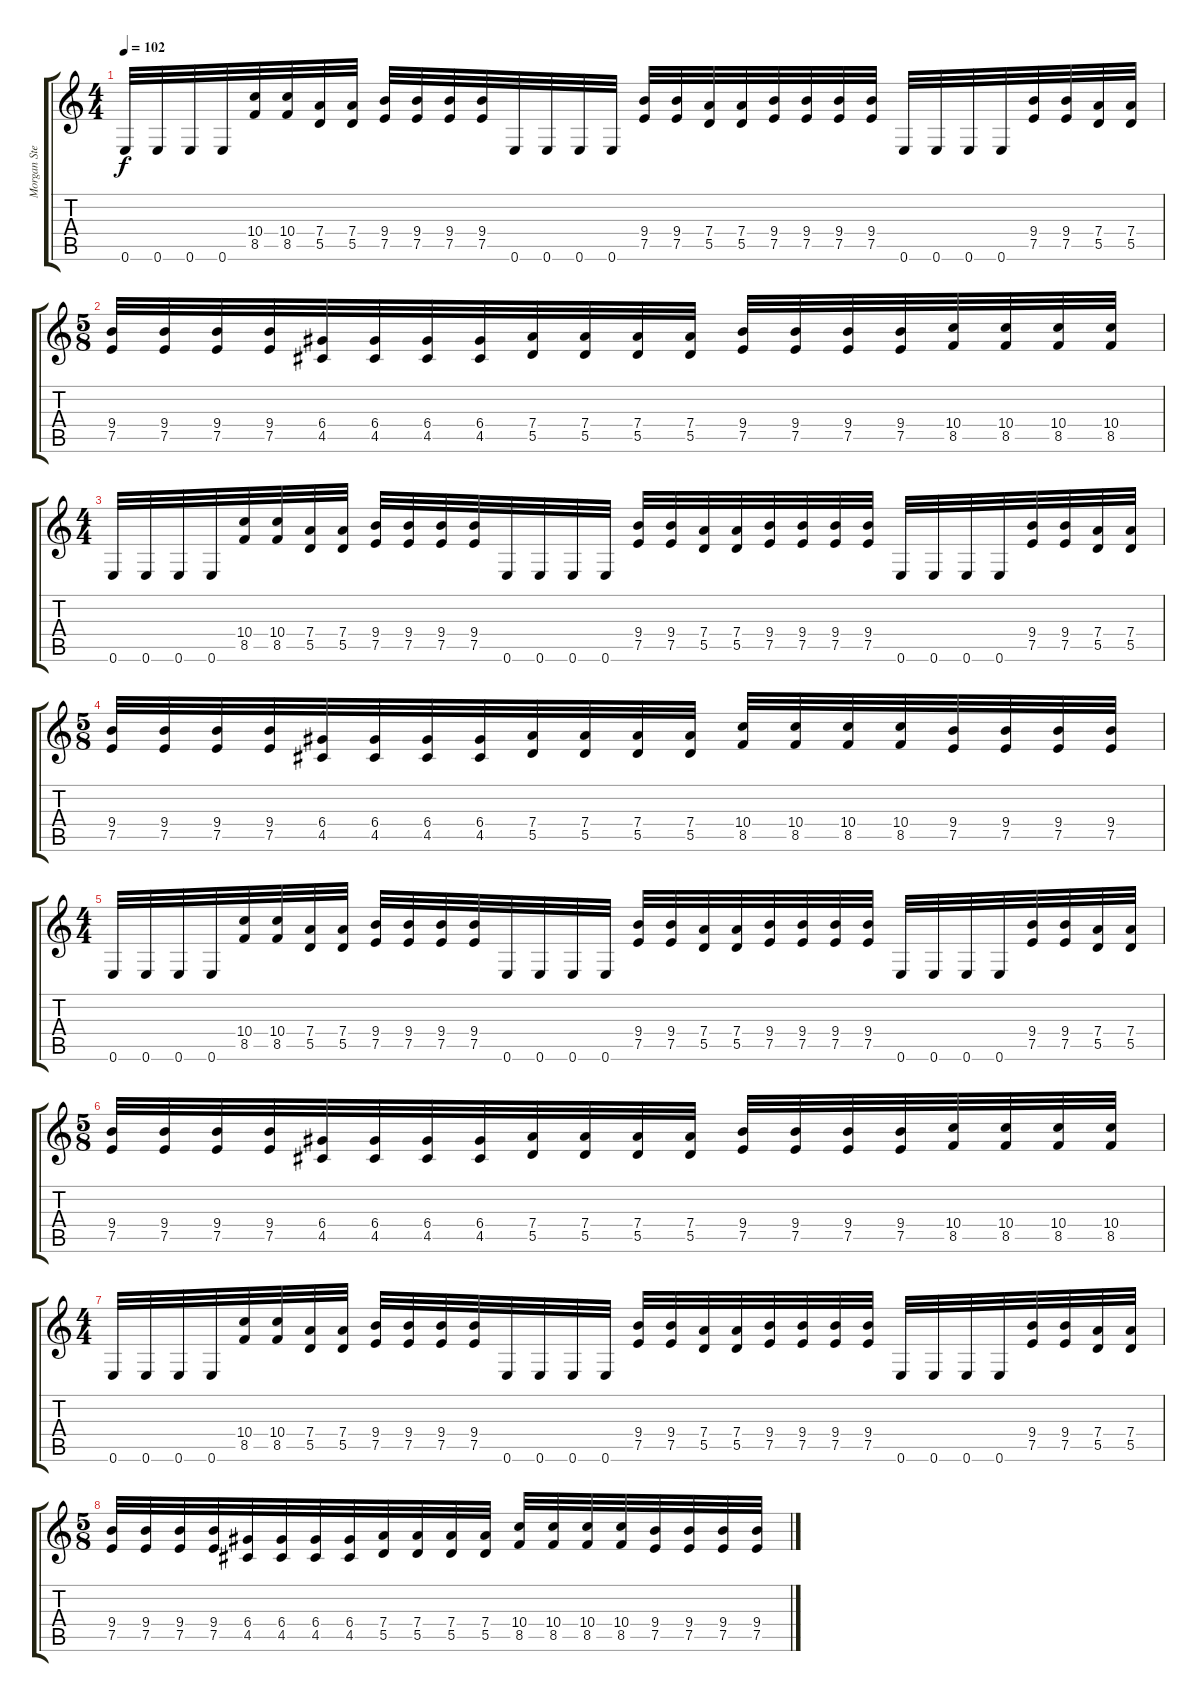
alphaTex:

\track ("Morgan Steinmeyer Håkansson" "Morgan Ste") {instrument distortionguitar}
\staff {score tabs}
\tuning (E4 B3 G3 D3 A2 E2) {hide}
\ts (4 4)
\tempo 102
\clef g2
\ks c
0.6.32{dy f} 0.6.32 0.6.32 0.6.32 (10.4 8.5).32 (10.4 8.5).32 (7.4 5.5).32 (7.4 5.5).32 (9.4 7.5).32 (9.4 7.5).32 (9.4 7.5).32 (9.4 7.5).32 0.6.32 0.6.32 0.6.32 0.6.32 (9.4 7.5).32 (9.4 7.5).32 (7.4 5.5).32 (7.4 5.5).32 (9.4 7.5).32 (9.4 7.5).32 (9.4 7.5).32 (9.4 7.5).32 0.6.32 0.6.32 0.6.32 0.6.32 (9.4 7.5).32 (9.4 7.5).32 (7.4 5.5).32 (7.4 5.5).32 |
\ts (5 8)
(9.4 7.5).32 (9.4 7.5).32 (9.4 7.5).32 (9.4 7.5).32 (6.4 4.5).32 (6.4 4.5).32 (6.4 4.5).32 (6.4 4.5).32 (7.4 5.5).32 (7.4 5.5).32 (7.4 5.5).32 (7.4 5.5).32 (9.4 7.5).32 (9.4 7.5).32 (9.4 7.5).32 (9.4 7.5).32 (10.4 8.5).32 (10.4 8.5).32 (10.4 8.5).32 (10.4 8.5).32 |
\ts (4 4)
0.6.32 0.6.32 0.6.32 0.6.32 (10.4 8.5).32 (10.4 8.5).32 (7.4 5.5).32 (7.4 5.5).32 (9.4 7.5).32 (9.4 7.5).32 (9.4 7.5).32 (9.4 7.5).32 0.6.32 0.6.32 0.6.32 0.6.32 (9.4 7.5).32 (9.4 7.5).32 (7.4 5.5).32 (7.4 5.5).32 (9.4 7.5).32 (9.4 7.5).32 (9.4 7.5).32 (9.4 7.5).32 0.6.32 0.6.32 0.6.32 0.6.32 (9.4 7.5).32 (9.4 7.5).32 (7.4 5.5).32 (7.4 5.5).32 |
\ts (5 8)
(9.4 7.5).32 (9.4 7.5).32 (9.4 7.5).32 (9.4 7.5).32 (6.4 4.5).32 (6.4 4.5).32 (6.4 4.5).32 (6.4 4.5).32 (7.4 5.5).32 (7.4 5.5).32 (7.4 5.5).32 (7.4 5.5).32 (10.4 8.5).32 (10.4 8.5).32 (10.4 8.5).32 (10.4 8.5).32 (9.4 7.5).32 (9.4 7.5).32 (9.4 7.5).32 (9.4 7.5).32 |
\ts (4 4)
0.6.32 0.6.32 0.6.32 0.6.32 (10.4 8.5).32 (10.4 8.5).32 (7.4 5.5).32 (7.4 5.5).32 (9.4 7.5).32 (9.4 7.5).32 (9.4 7.5).32 (9.4 7.5).32 0.6.32 0.6.32 0.6.32 0.6.32 (9.4 7.5).32 (9.4 7.5).32 (7.4 5.5).32 (7.4 5.5).32 (9.4 7.5).32 (9.4 7.5).32 (9.4 7.5).32 (9.4 7.5).32 0.6.32 0.6.32 0.6.32 0.6.32 (9.4 7.5).32 (9.4 7.5).32 (7.4 5.5).32 (7.4 5.5).32 |
\ts (5 8)
(9.4 7.5).32 (9.4 7.5).32 (9.4 7.5).32 (9.4 7.5).32 (6.4 4.5).32 (6.4 4.5).32 (6.4 4.5).32 (6.4 4.5).32 (7.4 5.5).32 (7.4 5.5).32 (7.4 5.5).32 (7.4 5.5).32 (9.4 7.5).32 (9.4 7.5).32 (9.4 7.5).32 (9.4 7.5).32 (10.4 8.5).32 (10.4 8.5).32 (10.4 8.5).32 (10.4 8.5).32 |
\ts (4 4)
0.6.32 0.6.32 0.6.32 0.6.32 (10.4 8.5).32 (10.4 8.5).32 (7.4 5.5).32 (7.4 5.5).32 (9.4 7.5).32 (9.4 7.5).32 (9.4 7.5).32 (9.4 7.5).32 0.6.32 0.6.32 0.6.32 0.6.32 (9.4 7.5).32 (9.4 7.5).32 (7.4 5.5).32 (7.4 5.5).32 (9.4 7.5).32 (9.4 7.5).32 (9.4 7.5).32 (9.4 7.5).32 0.6.32 0.6.32 0.6.32 0.6.32 (9.4 7.5).32 (9.4 7.5).32 (7.4 5.5).32 (7.4 5.5).32 |
\ts (5 8)
(9.4 7.5).32 (9.4 7.5).32 (9.4 7.5).32 (9.4 7.5).32 (6.4 4.5).32 (6.4 4.5).32 (6.4 4.5).32 (6.4 4.5).32 (7.4 5.5).32 (7.4 5.5).32 (7.4 5.5).32 (7.4 5.5).32 (10.4 8.5).32 (10.4 8.5).32 (10.4 8.5).32 (10.4 8.5).32 (9.4 7.5).32 (9.4 7.5).32 (9.4 7.5).32 (9.4 7.5).32
